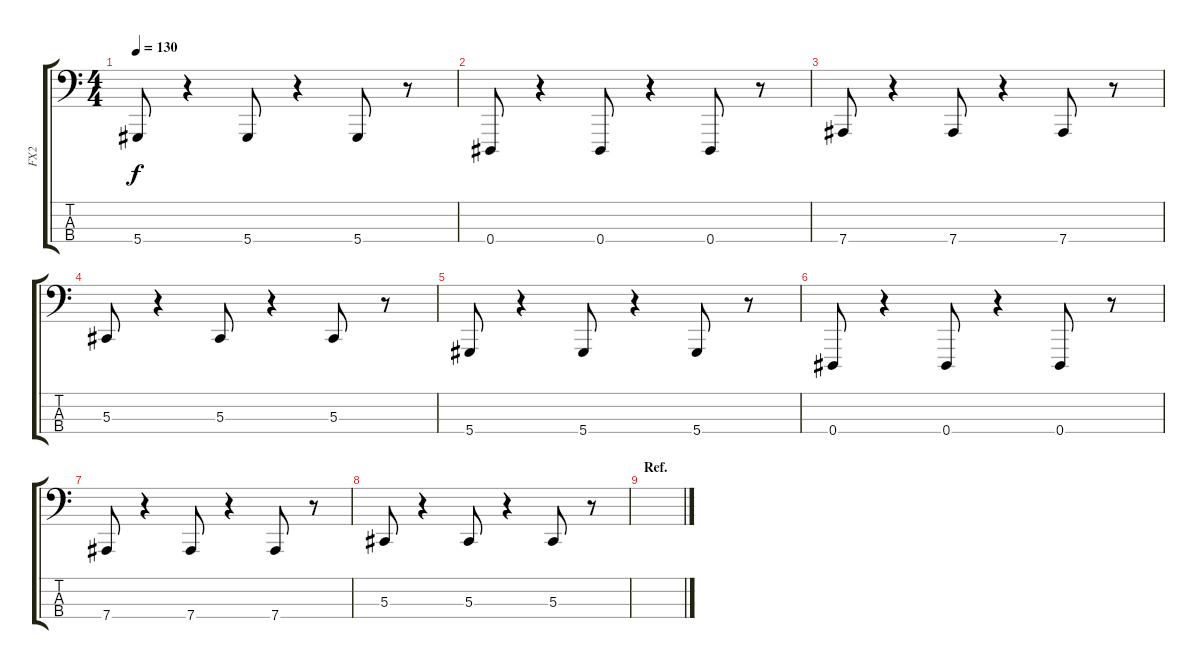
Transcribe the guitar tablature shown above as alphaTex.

\track ("FX2" "FX2") {instrument dulcimer}
\staff {score tabs}
\tuning (Gb2 Db2 Ab1 Eb1) {hide}
\ts (4 4)
\tempo 130
\clef f4
\ks c
5.4.8{dy f} r.4 5.4.8 r.4 5.4.8 r.8 |
0.4.8 r.4 0.4.8 r.4 0.4.8 r.8 |
7.4.8 r.4 7.4.8 r.4 7.4.8 r.8 |
5.3.8 r.4 5.3.8 r.4 5.3.8 r.8 |
5.4.8 r.4 5.4.8 r.4 5.4.8 r.8 |
0.4.8 r.4 0.4.8 r.4 0.4.8 r.8 |
7.4.8 r.4 7.4.8 r.4 7.4.8 r.8 |
5.3.8 r.4 5.3.8 r.4 5.3.8 r.8 |
\section ("" "Ref.")
